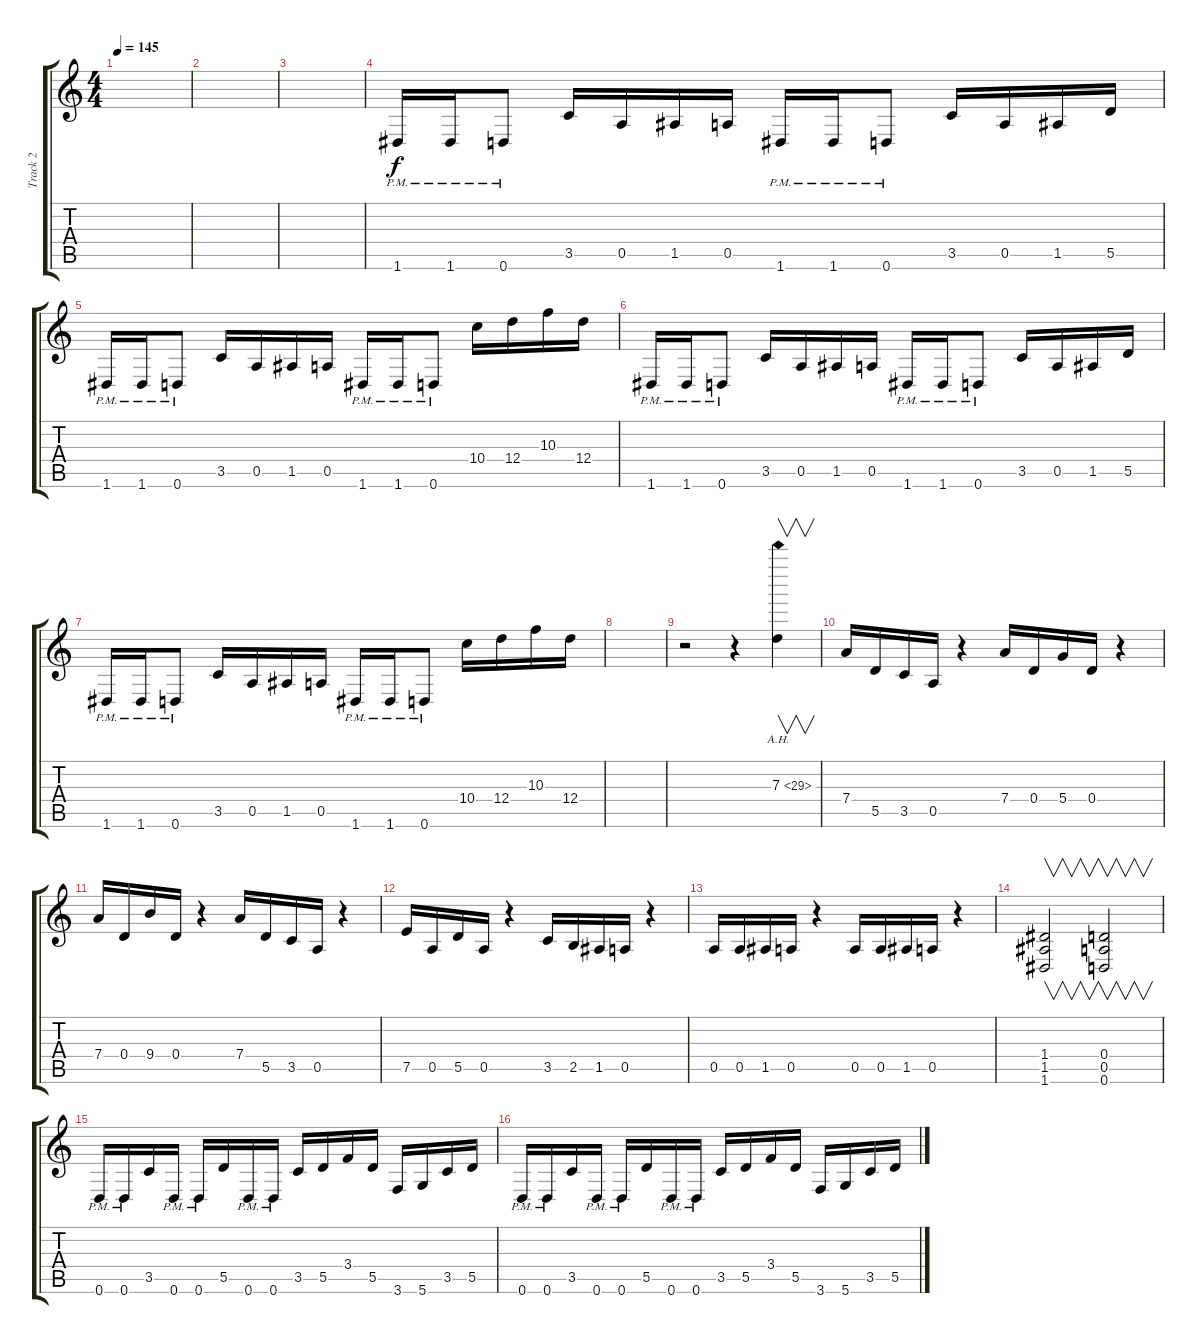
\track ("Track 2" "Track 2") {instrument distortionguitar}
\staff {score tabs}
\tuning (E4 B3 G3 D3 A2 D2) {hide}
\ts (4 4)
\tempo 145
\clef g2
\ks c
|
|
|
1.6{pm}.16 1.6{pm}.16 0.6{pm}.8 3.5.16 0.5.16 1.5.16 0.5.16 1.6{pm}.16 1.6{pm}.16 0.6{pm}.8 3.5.16 0.5.16 1.5.16 5.5.16 |
1.6{pm}.16 1.6{pm}.16 0.6{pm}.8 3.5.16 0.5.16 1.5.16 0.5.16 1.6{pm}.16 1.6{pm}.16 0.6{pm}.8 10.4.16 12.4.16 10.3.16 12.4.16 |
1.6{pm}.16 1.6{pm}.16 0.6{pm}.8 3.5.16 0.5.16 1.5.16 0.5.16 1.6{pm}.16 1.6{pm}.16 0.6{pm}.8 3.5.16 0.5.16 1.5.16 5.5.16 |
1.6{pm}.16 1.6{pm}.16 0.6{pm}.8 3.5.16 0.5.16 1.5.16 0.5.16 1.6{pm}.16 1.6{pm}.16 0.6{pm}.8 10.4.16 12.4.16 10.3.16 12.4.16 |
|
r.2 r.4 7.3{ah 22}.4{v} |
7.4.16 5.5.16 3.5.16 0.5.16 r.4 7.4.16 0.4.16 5.4.16 0.4.16 r.4 |
7.4.16 0.4.16 9.4.16 0.4.16 r.4 7.4.16 5.5.16 3.5.16 0.5.16 r.4 |
7.5.16 0.5.16 5.5.16 0.5.16 r.4 3.5.16 2.5.16 1.5.16 0.5.16 r.4 |
0.5.16 0.5.16 1.5.16 0.5.16 r.4 0.5.16 0.5.16 1.5.16 0.5.16 r.4 |
(1.4 1.5 1.6).2{v} (0.4 0.5 0.6).2{v} |
0.6{pm}.16 0.6{pm}.16 3.5.16 0.6{pm}.16 0.6{pm}.16 5.5.16 0.6{pm}.16 0.6{pm}.16 3.5.16 5.5.16 3.4.16 5.5.16 3.6.16 5.6.16 3.5.16 5.5.16 |
0.6{pm}.16 0.6{pm}.16 3.5.16 0.6{pm}.16 0.6{pm}.16 5.5.16 0.6{pm}.16 0.6{pm}.16 3.5.16 5.5.16 3.4.16 5.5.16 3.6.16 5.6.16 3.5.16 5.5.16
